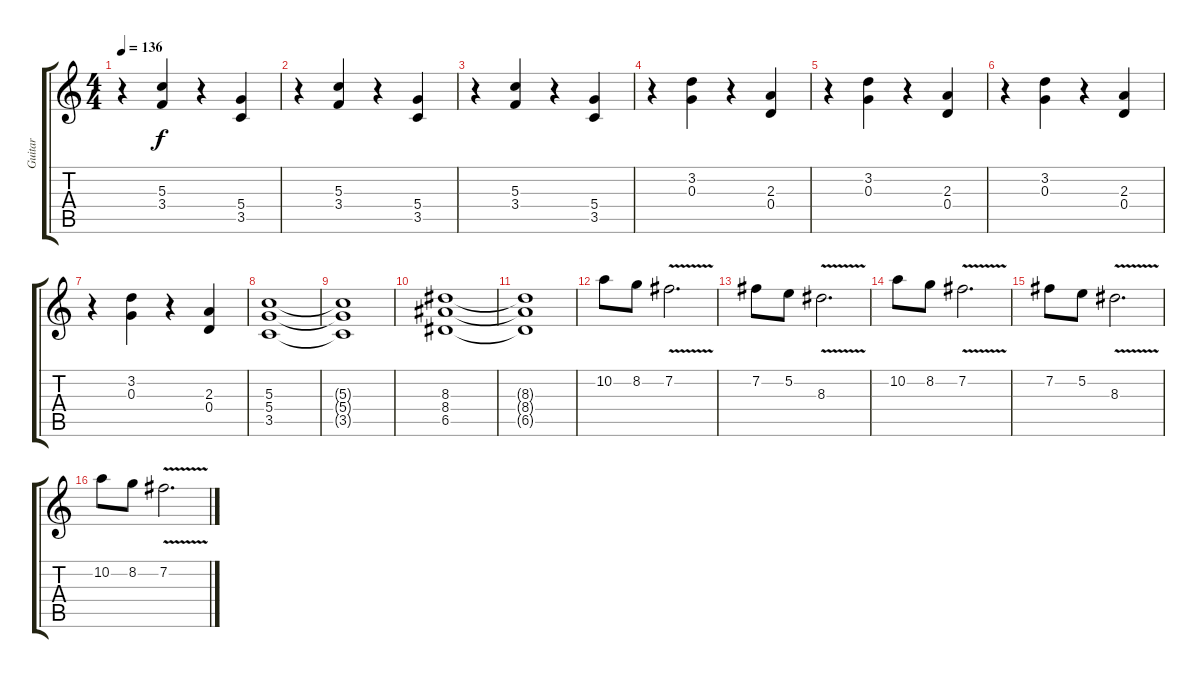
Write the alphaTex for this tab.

\track ("Guitar" "Guitar") {instrument distortionguitar}
\staff {score tabs}
\tuning (E4 B3 G3 D3 A2 E2) {hide}
\ts (4 4)
\tempo 136
\clef g2
\ks c
r.4{dy f} (5.3 3.4).4 r.4 (5.4 3.5).4 |
r.4 (5.3 3.4).4 r.4 (5.4 3.5).4 |
r.4 (5.3 3.4).4 r.4 (5.4 3.5).4 |
r.4 (3.2 0.3).4 r.4 (2.3 0.4).4 |
r.4 (3.2 0.3).4 r.4 (2.3 0.4).4 |
r.4 (3.2 0.3).4 r.4 (2.3 0.4).4 |
r.4 (3.2 0.3).4 r.4 (2.3 0.4).4 |
(5.3 5.4 3.5).1 |
(5.3{t} 5.4{t} 3.5{t}).1 |
(8.3 8.4 6.5).1 |
(8.3{t} 8.4{t} 6.5{t}).1 |
10.2.8 8.2.8 7.2{v}.2{d} |
7.2.8 5.2.8 8.3{v}.2{d} |
10.2.8 8.2.8 7.2{v}.2{d} |
7.2.8 5.2.8 8.3{v}.2{d} |
10.2.8 8.2.8 7.2{v}.2{d}
